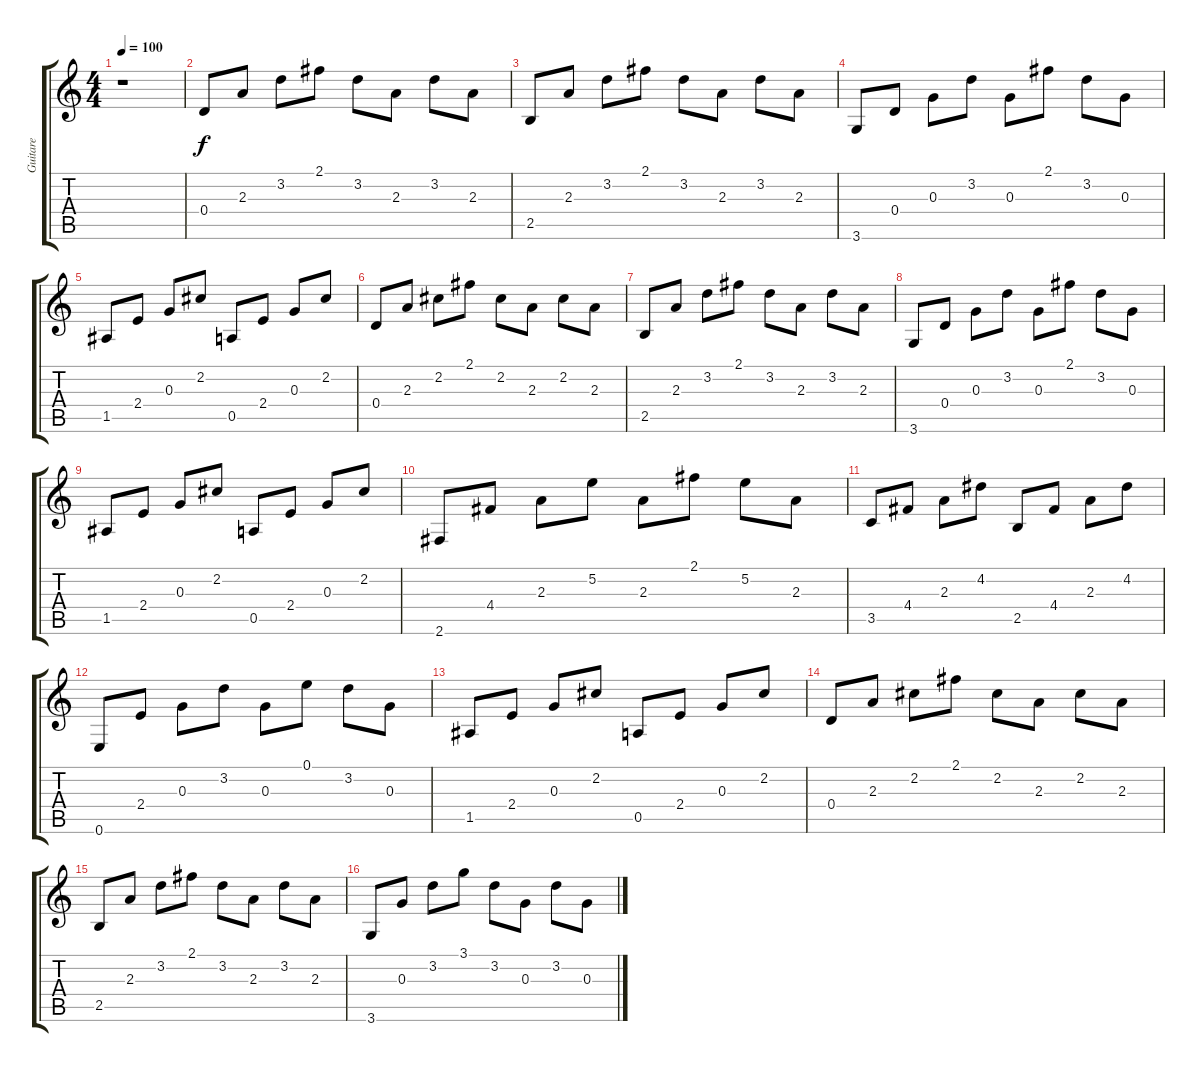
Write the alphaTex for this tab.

\track ("Guitare" "Guitare") {instrument acousticguitarsteel}
\staff {score tabs}
\tuning (E4 B3 G3 D3 A2 E2) {hide}
\ts (4 4)
\tempo 100
\clef g2
\ks c
r.1{dy f instrument acousticguitarsteel} |
0.4.8 2.3.8 3.2.8 2.1.8 3.2.8 2.3.8 3.2.8 2.3.8 |
2.5.8 2.3.8 3.2.8 2.1.8 3.2.8 2.3.8 3.2.8 2.3.8 |
3.6.8 0.4.8 0.3.8 3.2.8 0.3.8 2.1.8 3.2.8 0.3.8 |
1.5.8 2.4.8 0.3.8 2.2.8 0.5.8 2.4.8 0.3.8 2.2.8 |
0.4.8 2.3.8 2.2.8 2.1.8 2.2.8 2.3.8 2.2.8 2.3.8 |
2.5.8 2.3.8 3.2.8 2.1.8 3.2.8 2.3.8 3.2.8 2.3.8 |
3.6.8 0.4.8 0.3.8 3.2.8 0.3.8 2.1.8 3.2.8 0.3.8 |
1.5.8 2.4.8 0.3.8 2.2.8 0.5.8 2.4.8 0.3.8 2.2.8 |
2.6.8 4.4.8 2.3.8 5.2.8 2.3.8 2.1.8 5.2.8 2.3.8 |
3.5.8 4.4.8 2.3.8 4.2.8 2.5.8 4.4.8 2.3.8 4.2.8 |
0.6.8 2.4.8 0.3.8 3.2.8 0.3.8 0.1.8 3.2.8 0.3.8 |
1.5.8 2.4.8 0.3.8 2.2.8 0.5.8 2.4.8 0.3.8 2.2.8 |
0.4.8 2.3.8 2.2.8 2.1.8 2.2.8 2.3.8 2.2.8 2.3.8 |
2.5.8 2.3.8 3.2.8 2.1.8 3.2.8 2.3.8 3.2.8 2.3.8 |
3.6.8 0.3.8 3.2.8 3.1.8 3.2.8 0.3.8 3.2.8 0.3.8
